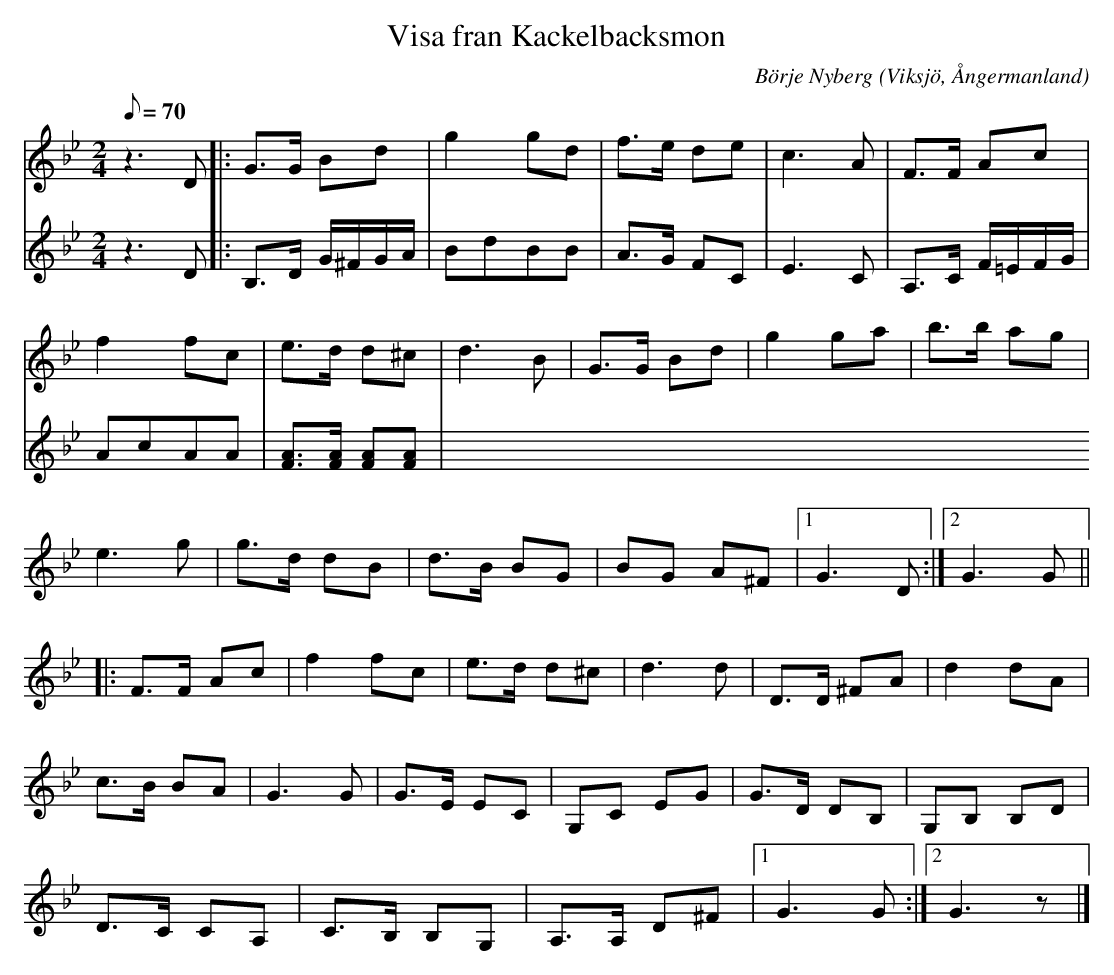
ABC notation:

X:1
T:Visa fran Kackelbacksmon
C:Börje Nyberg
O:Viksjö, Ångermanland
M:2/4
L:1/8
Q:70
K:Gm
V:1
z2> D2|: G>G Bd | g2 gd | f>e de | c2>A2 | F>F Ac |
f2 fc | e>d d^c | d2>B2 | G>G Bd |g2 ga | b>b ag |
e2> g2 | g>d dB |d>B BG |BG A^F |1 G2> D2 :|2 G2> G2 ||
|: F>F Ac | f2 fc | e>d d^c | d2>d2 | D>D ^FA | d2 dA |
c>B BA |G2> G2 | G>E EC | G,C EG | G>D DB, | G,B, B,D |
D>C CA, | C>B, B,G, | A,>A, D^F |1 G2> G2 :|2 G2> z2 |]
V:2
z2> D2 |: B,>D G/2^F/2G/2A/2 | BdBB | A>G FC | E2>C2 | A,>C F/2=E/2F/2G/2 |
AcAA | [AF]>[AF] [AF][AF] |
